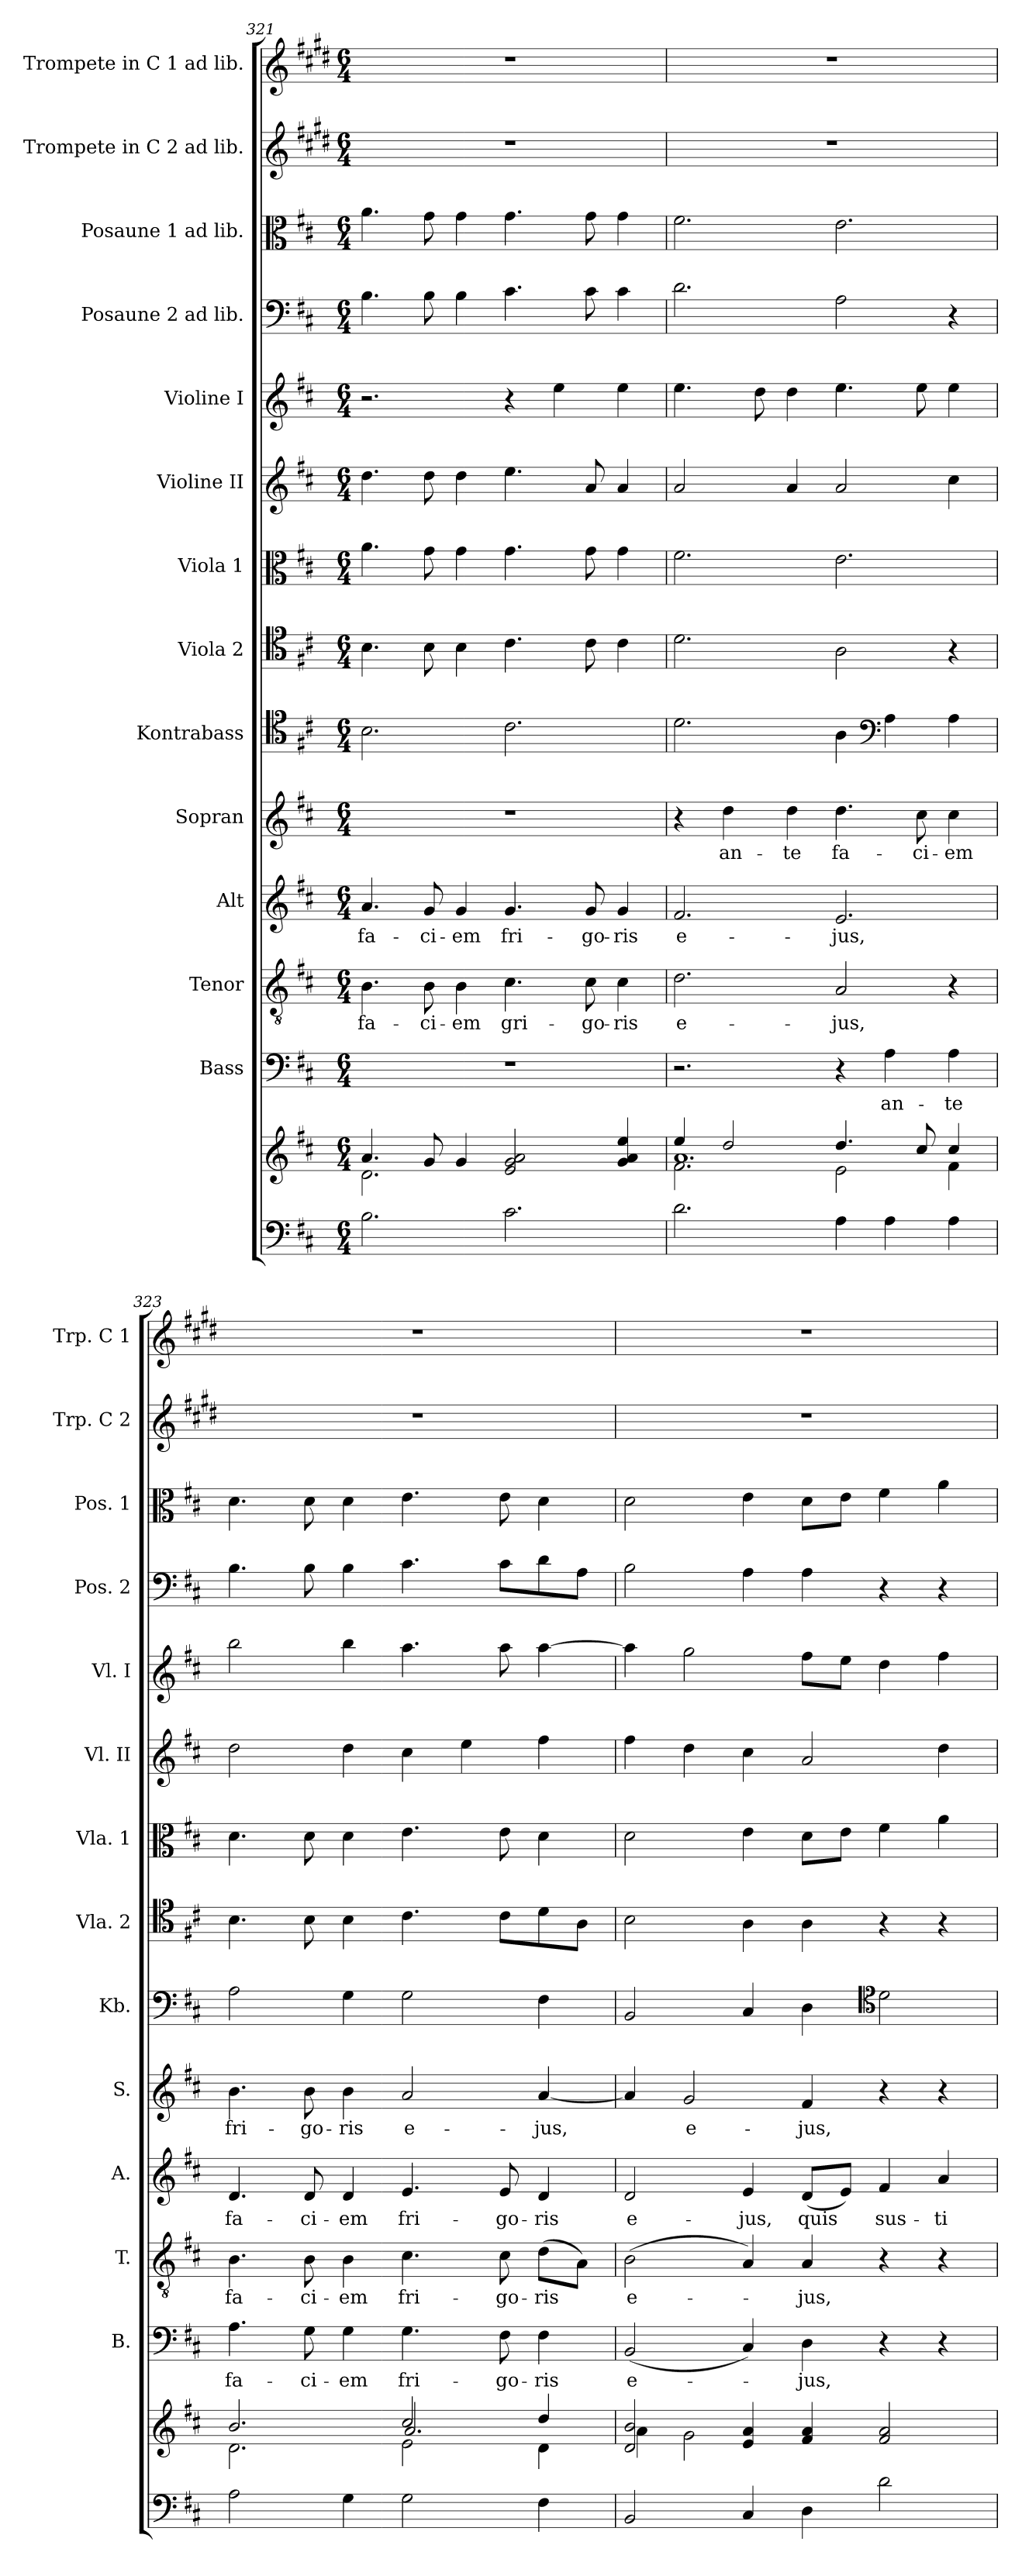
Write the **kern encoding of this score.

**kern	**kern	**kern	**text	**kern	**text	**kern	**text	**kern	**text	**kern	**kern	**kern	**kern	**kern	**kern	**kern	**kern	**kern
*part14	*part14	*part13	*part13	*part12	*part12	*part11	*part11	*part10	*part10	*part9	*part8	*part7	*part6	*part5	*part4	*part3	*part2	*part1
*staff15	*staff14	*staff13	*staff13	*staff12	*staff12	*staff11	*staff11	*staff10	*staff10	*staff9	*staff8	*staff7	*staff6	*staff5	*staff4	*staff3	*staff2	*staff1
*	*	*I"Bass	*	*I"Tenor	*	*I"Alt	*	*I"Sopran	*	*I"Kontrabass	*I"Viola 2	*I"Viola 1	*I"Violine II	*I"Violine I	*I"Posaune 2 ad lib.	*I"Posaune 1 ad lib.	*I"Trompete in C 2 ad lib.	*I"Trompete in C 1 ad lib.
*	*	*I'B.	*	*I'T.	*	*I'A.	*	*I'S.	*	*I'Kb.	*I'Vla. 2	*I'Vla. 1	*I'Vl. II	*I'Vl. I	*I'Pos. 2	*I'Pos. 1	*I'Trp. C 2	*I'Trp. C 1
*clefF4	*clefG2	*clefF4	*	*clefGv2	*	*clefG2	*	*clefG2	*	*clefC4	*clefC4	*clefC3	*clefG2	*clefG2	*clefF4	*clefC3	*clefG2	*clefG2
*	*	*	*	*	*	*	*	*	*	*ITrd7c12	*	*	*	*	*	*	*ITrd1c2	*ITrd1c2
*k[f#c#]	*k[f#c#]	*k[f#c#]	*	*k[f#c#]	*	*k[f#c#]	*	*k[f#c#]	*	*k[f#c#]	*k[f#c#]	*k[f#c#]	*k[f#c#]	*k[f#c#]	*k[f#c#]	*k[f#c#]	*k[f#c#]	*k[f#c#]
*D:	*D:	*D:	*	*D:	*	*D:	*	*D:	*	*D:	*D:	*D:	*D:	*D:	*D:	*D:	*D:	*D:
*M6/4	*M6/4	*M6/4	*	*M6/4	*	*M6/4	*	*M6/4	*	*M6/4	*M6/4	*M6/4	*M6/4	*M6/4	*M6/4	*M6/4	*M6/4	*M6/4
=321	=321	=321	=321	=321	=321	=321	=321	=321	=321	=321	=321	=321	=321	=321	=321	=321	=321	=321
*	*^	*	*	*	*	*	*	*	*	*	*	*	*	*	*	*	*	*
!	!	!	!	!	!	!LO:LY:b	!	!LO:LY:b	!	!	!	!	!	!	!	!	!	!	!
2.B\	4.a/	2.d\	1.r	.	4.B\	fa-	4.a/	fa-	1.r	.	2.BB\	4.B\	4.a\	4.dd\	2.r	4.B\	4.a\	1.r	1.r
!	!	!	!	!	!	!LO:LY:b	!	!LO:LY:b	!	!	!	!	!	!	!	!	!	!	!
.	8g/	.	.	.	8B\	-ci-	8g/	-ci-	.	.	.	8B\	8g\	8dd\	.	8B\	8g\	.	.
!	!	!	!	!	!	!LO:LY:b	!	!LO:LY:b	!	!	!	!	!	!	!	!	!	!	!
.	4g/	.	.	.	4B\	-em	4g/	-em	.	.	.	4B\	4g\	4dd\	.	4B\	4g\	.	.
!	!	!	!	!	!	!LO:LY:b	!	!LO:LY:b	!	!	!	!	!	!	!	!	!	!	!
2.c#\	2e/ 2g/ 2a/	2.ryy	.	.	4.c#\	gri-	4.g/	fri-	.	.	2.C#\	4.c#\	4.g\	4.ee\	4r	4.c#\	4.g\	.	.
.	.	.	.	.	.	.	.	.	.	.	.	.	.	.	4ee\	.	.	.	.
!	!	!	!	!	!	!LO:LY:b	!	!LO:LY:b	!	!	!	!	!	!	!	!	!	!	!
.	.	.	.	.	8c#\	-go-	8g/	-go-	.	.	.	8c#\	8g\	8a/	.	8c#\	8g\	.	.
!	!	!	!	!	!	!LO:LY:b	!	!LO:LY:b	!	!	!	!	!	!	!	!	!	!	!
.	4g/ 4a/ 4ee/	.	.	.	4c#\	-ris	4g/	-ris	.	.	.	4c#\	4g\	4a/	4ee\	4c#\	4g\	.	.
=322	=322	=322	=322	=322	=322	=322	=322	=322	=322	=322	=322	=322	=322	=322	=322	=322	=322	=322	=322
*	*	*^	*	*	*	*	*	*	*	*	*	*	*	*	*	*	*	*	*
!	!	!	!	!	!	!	!LO:LY:b	!	!LO:LY:b	!	!	!	!	!	!	!	!	!	!	!
2.d\	4ee/	2.f#\	1.a	2.r	.	2.d\	e-	2.f#/	e-	4r	.	2.D\	2.d\	2.f#\	2a/	4.ee\	2.d\	2.f#\	1.r	1.r
!	!	!	!	!	!	!	!	!	!	!	!LO:LY:b	!	!	!	!	!	!	!	!	!
.	2dd/	.	.	.	.	.	.	.	.	4dd\	an-	.	.	.	.	.	.	.	.	.
.	.	.	.	.	.	.	.	.	.	.	.	.	.	.	.	8dd\	.	.	.	.
!	!	!	!	!	!	!	!	!	!	!	!LO:LY:b	!	!	!	!	!	!	!	!	!
.	.	.	.	.	.	.	.	.	.	4dd\	-te	.	.	.	4a/	4dd\	.	.	.	.
!	!	!	!	!	!	!	!LO:LY:b	!	!LO:LY:b	!	!LO:LY:b	!	!	!	!	!	!	!	!	!
4A\	4.dd/	2e\	.	4r	.	2A/	-jus,	2.e/	-jus,	4.dd\	fa-	4AA\	2A\	2.e\	2a/	4.ee\	2A\	2.e\	.	.
*	*	*	*	*	*	*	*	*	*	*	*	*clefF4	*	*	*	*	*	*	*	*
!	!	!	!	!	!LO:LY:b	!	!	!	!	!	!	!	!	!	!	!	!	!	!	!
4A\	.	.	.	4A\	an-	.	.	.	.	.	.	4AA\	.	.	.	.	.	.	.	.
!	!	!	!	!	!	!	!	!	!	!	!LO:LY:b	!	!	!	!	!	!	!	!	!
.	8cc#/	.	.	.	.	.	.	.	.	8cc#\	-ci-	.	.	.	.	8ee\	.	.	.	.
!	!	!	!	!	!LO:LY:b	!	!	!	!	!	!LO:LY:b	!	!	!	!	!	!	!	!	!
4A\	4cc#/	4f#\	.	4A\	-te	4r	.	.	.	4cc#\	-em	4AA\	4r	.	4cc#\	4ee\	4r	.	.	.
=323	=323	=323	=323	=323	=323	=323	=323	=323	=323	=323	=323	=323	=323	=323	=323	=323	=323	=323	=323	=323
!	!	!	!	!	!LO:LY:b	!	!LO:LY:b	!	!LO:LY:b	!	!LO:LY:b	!	!	!	!	!	!	!	!	!
2A\	2.b/	2.d\	2.ryy	4.A\	fa-	4.B\	fa-	4.d/	fa-	4.b\	fri-	2AA\	4.B\	4.d\	2dd\	2bb\	4.B\	4.d\	1.r	1.r
!	!	!	!	!	!LO:LY:b	!	!LO:LY:b	!	!LO:LY:b	!	!LO:LY:b	!	!	!	!	!	!	!	!	!
.	.	.	.	8G\	-ci-	8B\	-ci-	8d/	-ci-	8b\	-go-	.	8B\	8d\	.	.	8B\	8d\	.	.
!	!	!	!	!	!LO:LY:b	!	!LO:LY:b	!	!LO:LY:b	!	!LO:LY:b	!	!	!	!	!	!	!	!	!
4G\	.	.	.	4G\	-em	4B\	-em	4d/	-em	4b\	-ris	4GG\	4B\	4d\	4dd\	4bb\	4B\	4d\	.	.
!	!	!	!	!	!LO:LY:b	!	!LO:LY:b	!	!LO:LY:b	!	!LO:LY:b	!	!	!	!	!	!	!	!	!
2G\	2cc#/	2e\	2.a/	4.G\	fri-	4.c#\	fri-	4.e/	fri-	2a/	e-	2GG\	4.c#\	4.e\	4cc#\	4.aa\	4.c#\	4.e\	.	.
.	.	.	.	.	.	.	.	.	.	.	.	.	.	.	4ee\	.	.	.	.	.
!	!	!	!	!	!LO:LY:b	!	!LO:LY:b	!	!LO:LY:b	!	!	!	!	!	!	!	!	!	!	!
.	.	.	.	8F#\	-go-	8c#\	-go-	8e/	-go-	.	.	.	8c#\L	8e\	.	8aa\	8c#\L	8e\	.	.
!	!	!	!	!	!LO:LY:b	!	!LO:LY:b	!	!LO:LY:b	!	!LO:LY:b	!	!	!	!	!	!	!	!	!
4F#\	4dd/	4d\	.	4F#\	-ris	(>8d\L	-ris	4d/	-ris	[4a/	-jus,	4FF#\	8d\	4d\	4ff#\	[4aa\	8d\	4d\	.	.
.	.	.	.	.	.	8A\J)	.	.	.	.	.	.	8A\J	.	.	.	8A\J	.	.	.
*	*	*v	*v	*	*	*	*	*	*	*	*	*	*	*	*	*	*	*	*	*
!!LO:PB:g=z
=324	=324	=324	=324	=324	=324	=324	=324	=324	=324	=324	=324	=324	=324	=324	=324	=324	=324	=324	=324
!	!	!	!	!LO:LY:b	!	!LO:LY:b	!	!LO:LY:b	!	!	!	!	!	!	!	!	!	!	!
2BB/	2d/ 2b/	4a\	(<2BB/	e-	(>2B\	e-	2d/	e-	4a/]	.	2BBB/	2B\	2d\	4ff#\	4aa\]	2B\	2d\	1.r	1.r
!	!	!	!	!	!	!	!	!	!	!LO:LY:b	!	!	!	!	!	!	!	!	!
.	.	2g\	.	.	.	.	.	.	2g/	e-	.	.	.	4dd\	2gg\	.	.	.	.
!	!	!	!	!	!	!	!	!LO:LY:b	!	!	!	!	!	!	!	!	!	!	!
4C#/	4e/ 4a/	.	4C#/)	.	4A/)	.	4e/	-jus,	.	.	4CC#/	4A\	4e\	4cc#\	.	4A\	4e\	.	.
!	!	!	!	!LO:LY:b	!	!LO:LY:b	!	!LO:LY:b	!	!LO:LY:b	!	!	!	!	!	!	!	!	!
4D\	4f#/ 4a/	2.ryy	4D\	-jus,	4A/	-jus,	(<8d/L	quis	4f#/	-jus,	4DD\	4A\	8d\L	2a/	8ff#\L	4A\	8d\L	.	.
.	.	.	.	.	.	.	8e/J)	.	.	.	.	.	8e\J	.	8ee\J	.	8e\J	.	.
*	*	*	*	*	*	*	*	*	*	*	*clefC4	*	*	*	*	*	*	*	*
!	!	!	!	!	!	!	!	!LO:LY:b	!	!	!	!	!	!	!	!	!	!	!
2d\	2f#/ 2a/	.	4r	.	4r	.	4f#/	sus-	4r	.	2D\	4r	4f#\	.	4dd\	4r	4f#\	.	.
!	!	!	!	!	!	!	!	!LO:LY:b	!	!	!	!	!	!	!	!	!	!	!
.	.	.	4r	.	4r	.	4a/	-ti-	4r	.	.	4r	4a\	4dd\	4ff#\	4r	4a\	.	.
*	*v	*v	*	*	*	*	*	*	*	*	*	*	*	*	*	*	*	*	*
=	=	=	=	=	=	=	=	=	=	=	=	=	=	=	=	=	=	=
*-	*-	*-	*-	*-	*-	*-	*-	*-	*-	*-	*-	*-	*-	*-	*-	*-	*-	*-
